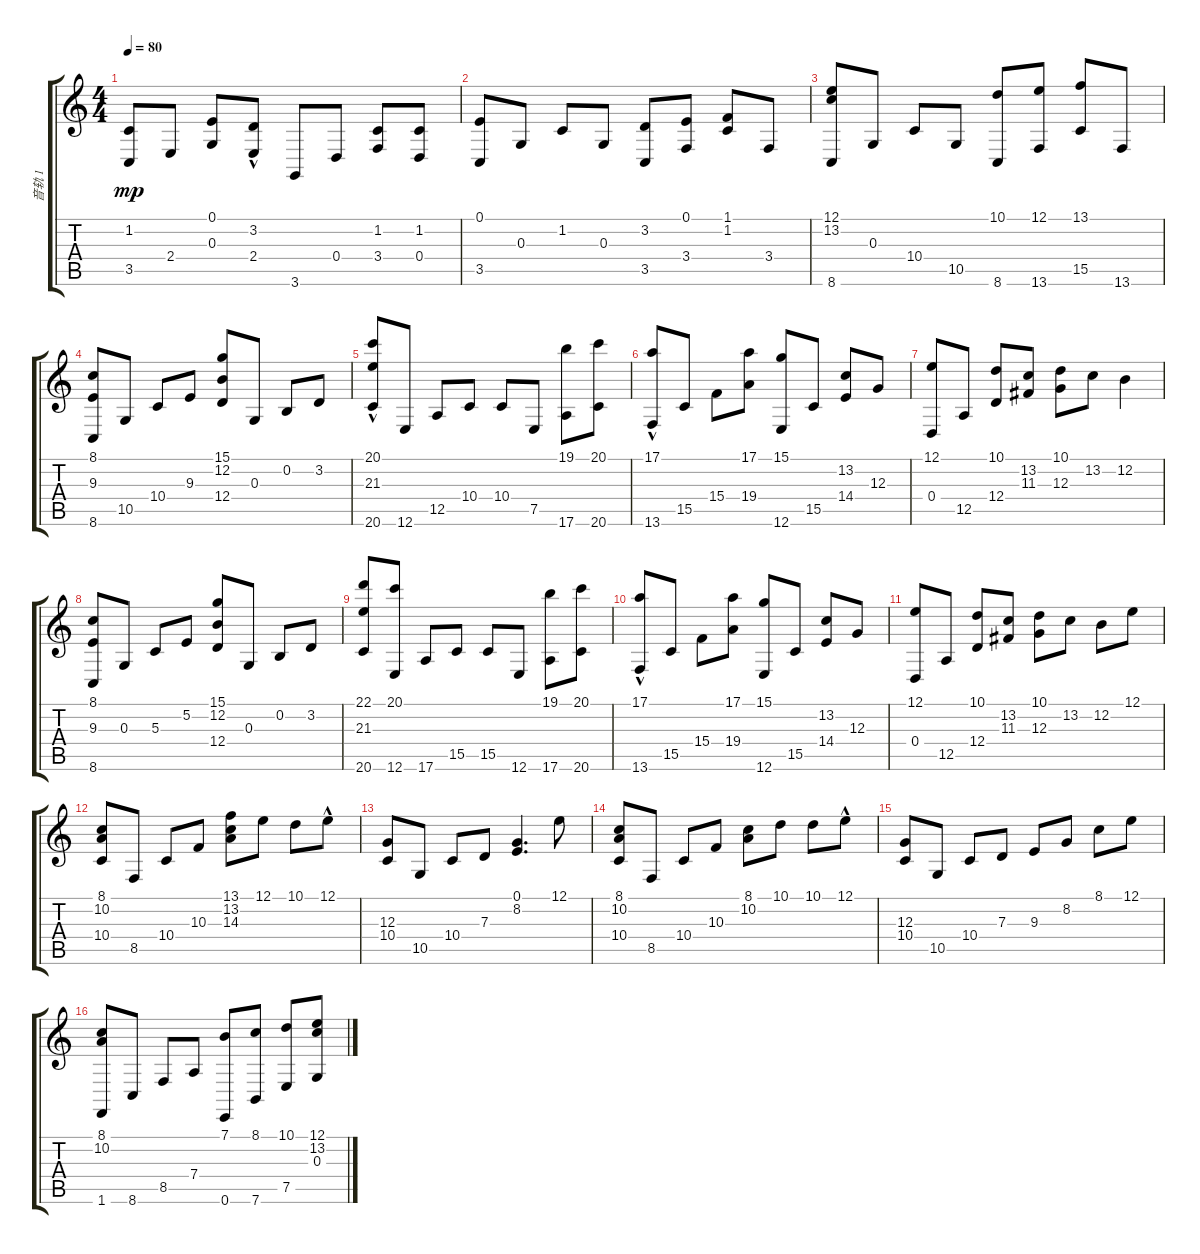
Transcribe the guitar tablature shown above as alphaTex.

\track ("音轨 1" "音轨 1") {instrument pad1newage}
\staff {score tabs}
\tuning (E4 B3 G3 D3 A2 E2) {hide}
\ts (4 4)
\tempo 80
\clef g2
\ks c
(1.2 3.5).8{dy mp} 2.4.8 (0.1 0.3).8 (3.2{hac} 2.4).8 3.6.8 0.4.8 (1.2 3.4).8 (1.2 0.4).8 |
(0.1 3.5).8 0.3.8 1.2.8 0.3.8 (3.2 3.5).8 (0.1 3.4).8 (1.1 1.2).8 3.4.8 |
(12.1 13.2 8.6).8 0.3.8 10.4.8 10.5.8 (10.1 8.6).8 (12.1 13.6).8 (13.1 15.5).8 13.6.8 |
(8.1 9.3 8.6).8 10.5.8 10.4.8 9.3.8 (15.1 12.2 12.4).8 0.3.8 0.2.8 3.2.8 |
(20.1{hac} 21.3{hac} 20.6).8 12.6.8 12.5.8 10.4.8 10.4.8 7.5.8 (19.1 17.6).8 (20.1 20.6).8 |
(17.1{hac} 13.6).8 15.5.8 15.4.8 (17.1 19.4).8 (15.1 12.6).8 15.5.8 (13.2 14.4).8 12.3.8 |
(12.1 0.4).8 12.5.8 (10.1 12.4).8 (13.2 11.3).8 (10.1 12.3).8 13.2.8 12.2.4 |
(8.1 9.3 8.6).8 0.3.8 5.3.8 5.2.8 (15.1 12.2 12.4).8 0.3.8 0.2.8 3.2.8 |
(22.1 21.3 20.6).8 (20.1 12.6).8 17.6.8 15.5.8 15.5.8 12.6.8 (19.1 17.6).8 (20.1 20.6).8 |
(17.1{hac} 13.6).8 15.5.8 15.4.8 (17.1 19.4).8 (15.1 12.6).8 15.5.8 (13.2 14.4).8 12.3.8 |
(12.1 0.4).8 12.5.8 (10.1 12.4).8 (13.2 11.3).8 (10.1 12.3).8 13.2.8 12.2.8 12.1.8 |
(8.1 10.2 10.4).8 8.5.8 10.4.8 10.3.8 (13.1 13.2 14.3).8 12.1.8 10.1.8 12.1{hac}.8 |
(12.3 10.4).8 10.5.8 10.4.8 7.3.8 (0.1 8.2).4{d} 12.1.8 |
(8.1 10.2 10.4).8 8.5.8 10.4.8 10.3.8 (8.1 10.2).8 10.1.8 10.1.8 12.1{hac}.8 |
(12.3 10.4).8 10.5.8 10.4.8 7.3.8 9.3.8 8.2.8 8.1.8 12.1.8 |
(8.1 10.2 1.6).8 8.6.8 8.5.8 7.4.8 (7.1 0.6).8 (8.1 7.6).8 (10.1 7.5).8 (12.1 13.2 0.3).8
